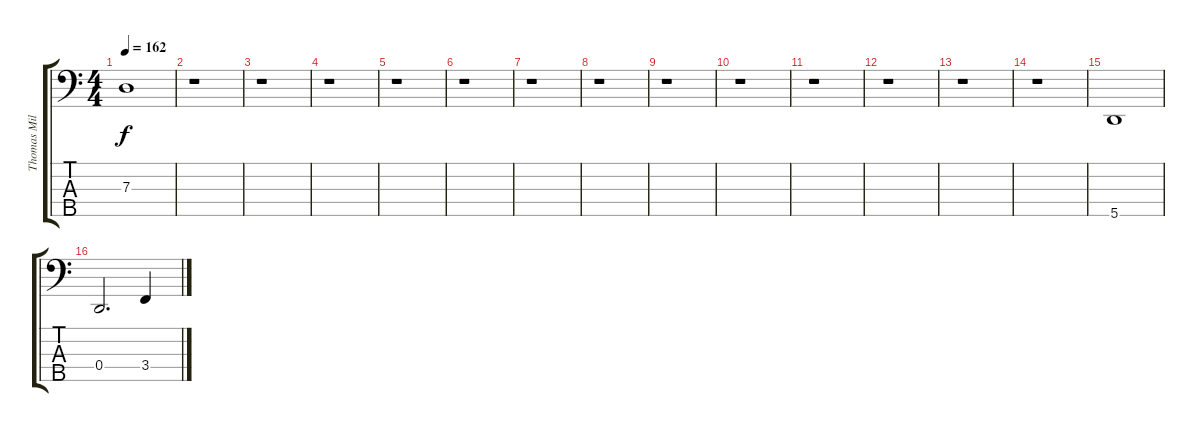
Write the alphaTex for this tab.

\track ("Thomas Miller" "Thomas Mil") {instrument electricbassfinger}
\staff {score tabs}
\tuning (F2 C2 G1 D1 A0) {hide}
\ts (4 4)
\tempo 162
\clef f4
\ks c
7.3{t}.1{dy f} |
r.1 |
r.1 |
r.1 |
r.1 |
r.1 |
r.1 |
r.1 |
r.1 |
r.1 |
r.1 |
r.1 |
r.1 |
r.1 |
5.5.1 |
0.4.2{d} 3.4.4
